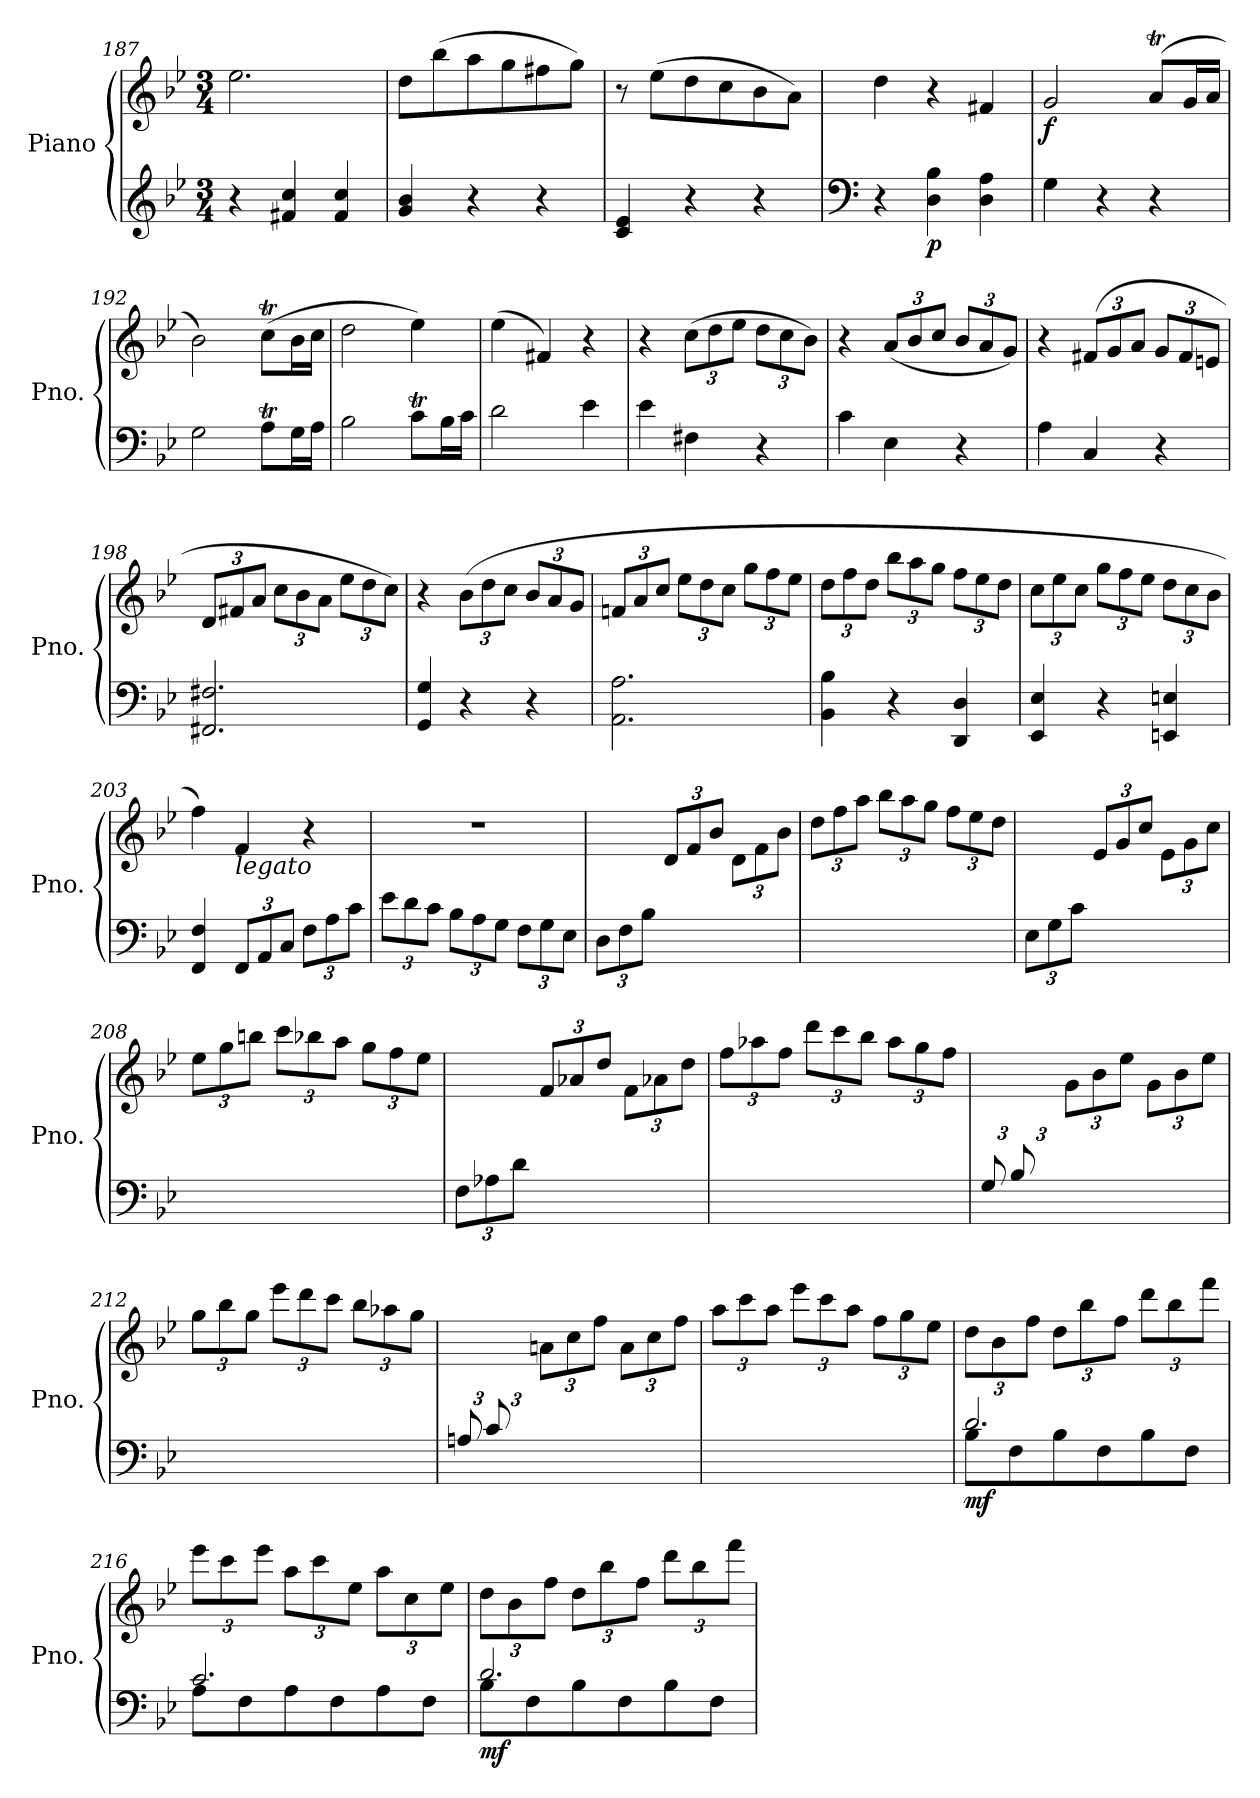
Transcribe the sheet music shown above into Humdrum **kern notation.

**kern	**kern	**dynam
*part1	*part1	*part1
*staff2	*staff1	*staff1/2
*I"Piano	*	*
*I'Pno.	*	*
*clefG2	*clefG2	*
*k[b-e-]	*k[b-e-]	*
*M3/4	*M3/4	*
=187	=187	=187
4r	2.ee-\	.
4f#X/ 4cc/	.	.
4f#/ 4cc/	.	.
!!LO:LB:g=z
=188	=188	=188
4g/ 4b-/	8dd\L	.
.	(>8bb-\	.
4r	8aa\	.
.	8gg\	.
4r	8ff#X\	.
.	8gg\J)	.
=189	=189	=189
4c/ 4e-/	8r	.
.	(>8ee-\L	.
4r	8dd\	.
.	8cc\	.
4r	8b-\	.
.	8a\J)	.
=190	=190	=190
*clefF4	*	*
4r	4dd\	.
!	!	!LO:DY:b=2
4D\ 4B-\	4r	p
4D\ 4A\	4f#X/	.
=191	=191	=191
!	!	!LO:DY:b
4G\	2g/	f
4r	.	.
4r	(<8at/L	.
.	16g/L	.
.	16a/JJ	.
=192	=192	=192
2G\	2b-\)	.
8At\L	(>8ccT\L	.
16G\L	16b-\L	.
16A\JJ	16cc\JJ	.
=193	=193	=193
2B-\	2dd\	.
8cT\L	4ee-\)	.
16B-\L	.	.
16c\JJ	.	.
=194	=194	=194
2d\	(>4ee-\	.
.	4f#X/)	.
4e-\	4r	.
=195	=195	=195
4e-\	4r	.
*	*Xbrackettup	*
4F#X\	(>12cc\L	.
.	12dd\	.
.	12ee-\J	.
4r	12dd\L	.
.	12cc\	.
.	12b-\J)	.
!!LO:LB:g=z
=196	=196	=196
4c\	4r	.
4E-\	(<12a/L	.
.	12b-/	.
.	12cc/J	.
4r	12b-/L	.
.	12a/	.
.	12g/J)	.
=197	=197	=197
4A\	4r	.
4C/	(>12f#X/L	.
.	12g/	.
.	12a/J	.
4r	12g/L	.
.	12f#/	.
.	12en/J	.
=198	=198	=198
2.FF#X/ 2.F#X/	12d/L	.
.	12f#X/	.
.	12a/J	.
.	12cc\L	.
.	12b-\	.
.	12a\J	.
.	12ee-\L	.
.	12dd\	.
.	12cc\J)	.
=199	=199	=199
4GG/ 4G/	4r	.
4r	(>12b-\L	.
.	12dd\	.
.	12cc\J	.
4r	12b-/L	.
.	12a/	.
.	12g/J	.
=200	=200	=200
2.AA\ 2.A\	12fn/L	.
.	12a/	.
.	12cc/J	.
.	12ee-\L	.
.	12dd\	.
.	12cc\J	.
.	12gg\L	.
.	12ff\	.
.	12ee-\J	.
!!LO:PB:g=z
=201	=201	=201
4BB-\ 4B-\	12dd\L	.
.	12ff\	.
.	12dd\J	.
4r	12bb-\L	.
.	12aa\	.
.	12gg\J	.
4DD/ 4D/	12ff\L	.
.	12ee-\	.
.	12dd\J	.
=202	=202	=202
4EE-/ 4E-/	12cc\L	.
.	12ee-\	.
.	12cc\J	.
4r	12gg\L	.
.	12ff\	.
.	12ee-\J	.
4EEn/ 4En/	12dd\L	.
.	12cc\	.
.	12b-\J	.
=203	=203	=203
4FF/ 4F/	4ff\)	.
*Xbrackettup	*	*
!	!LO:TX:b:i:t=legato	!
12FF/L	4f/	.
12AA/	.	.
12C/J	.	.
12F\L	4r	.
12A\	.	.
12c\J	.	.
=204	=204	=204
12e-\L	2.r	.
12d\	.	.
12c\J	.	.
12B-\L	.	.
12A\	.	.
12G\J	.	.
12F\L	.	.
12G\	.	.
12E-\J	.	.
=205	=205	=205
*	*^	*
12D\L	4ryy	2ryy	.
12F\	.	.	.
12B-\J	.	.	.
4ryy	12d/L	.	.
.	12f/	.	.
.	12b-/J	.	.
4ryy	4ryy	12d\L	.
.	.	12f\	.
.	.	12b-\J	.
*	*v	*v	*
!!LO:LB:g=z
=206	=206	=206
2.ryy	12dd\L	.
.	12ff\	.
.	12aa\J	.
.	12bb-\L	.
.	12aa\	.
.	12gg\J	.
.	12ff\L	.
.	12ee-\	.
.	12dd\J	.
=207	=207	=207
*	*^	*
12E-\L	4ryy	2ryy	.
12G\	.	.	.
12c\J	.	.	.
4ryy	12e-/L	.	.
.	12g/	.	.
.	12cc/J	.	.
4ryy	4ryy	12e-\L	.
.	.	12g\	.
.	.	12cc\J	.
*	*v	*v	*
=208	=208	=208
2.ryy	12ee-\L	.
.	12gg\	.
.	12bbn\J	.
.	12ccc\L	.
.	12bb-X\	.
.	12aa\J	.
.	12gg\L	.
.	12ff\	.
.	12ee-\J	.
=209	=209	=209
*	*^	*
12F\L	4ryy	2ryy	.
12A-X\	.	.	.
12d\J	.	.	.
4ryy	12f/L	.	.
.	12a-X/	.	.
.	12dd/J	.	.
4ryy	4ryy	12f\L	.
.	.	12a-X\	.
.	.	12dd\J	.
*	*v	*v	*
!!LO:LB:g=z
=210	=210	=210
2.ryy	12ff\L	.
.	12aa-X\	.
.	12ff\J	.
.	12ddd\L	.
.	12ccc\	.
.	12bb-\J	.
.	12aa-\L	.
.	12gg\	.
.	12ff\J	.
=211	=211	=211
*	*^	*
12G/L	4ryy	6ryy	.
12B-/	.	.	.
12ryy	.	12e-\J	.
4ryy	12g\L	4ryy	.
.	12b-\	.	.
.	12ee-\J	.	.
4ryy	4ryy	12g\L	.
.	.	12b-\	.
.	.	12ee-\J	.
*	*v	*v	*
=212	=212	=212
2.ryy	12gg\L	.
.	12bb-\	.
.	12gg\J	.
.	12eee-\L	.
.	12ddd\	.
.	12ccc\J	.
.	12bb-\L	.
.	12aa-X\	.
.	12gg\J	.
=213	=213	=213
*	*^	*
12An/L	4ryy	6ryy	.
12c/	.	.	.
12ryy	.	12f\J	.
4ryy	12an\L	4ryy	.
.	12cc\	.	.
.	12ff\J	.	.
4ryy	4ryy	12a\L	.
.	.	12cc\	.
.	.	12ff\J	.
*	*v	*v	*
!!LO:LB:g=z
=214	=214	=214
2.ryy	12aa\L	.
.	12ccc\	.
.	12aa\J	.
.	12eee-\L	.
.	12ccc\	.
.	12aa\J	.
.	12ff\L	.
.	12gg\	.
.	12ee-\J	.
=215	=215	=215
*^	*	*
!	!	!	!LO:DY:b=2
2.d/	8B-\L	12dd\L	mf
.	.	12b-\	.
.	8F\	.	.
.	.	12ff\J	.
.	8B-\	12dd\L	.
.	.	12bb-\	.
.	8F\	.	.
.	.	12ff\J	.
.	8B-\	12ddd\L	.
.	.	12bb-\	.
.	8F\J	.	.
.	.	12fff\J	.
=216	=216	=216	=216
2.c/	8A\L	12eee-\L	.
.	.	12ccc\	.
.	8F\	.	.
.	.	12eee-\J	.
.	8A\	12aa\L	.
.	.	12ccc\	.
.	8F\	.	.
.	.	12ee-\J	.
.	8A\	12aa\L	.
.	.	12cc\	.
.	8F\J	.	.
.	.	12ee-\J	.
!!LO:LB:g=z
=217	=217	=217	=217
!	!	!	!LO:DY:b=2
2.d/	8B-\L	12dd\L	mf
.	.	12b-\	.
.	8F\	.	.
.	.	12ff\J	.
.	8B-\	12dd\L	.
.	.	12bb-\	.
.	8F\	.	.
.	.	12ff\J	.
.	8B-\	12ddd\L	.
.	.	12bb-\	.
.	8F\J	.	.
.	.	12fff\J	.
*v	*v	*	*
=	=	=
*-	*-	*-
